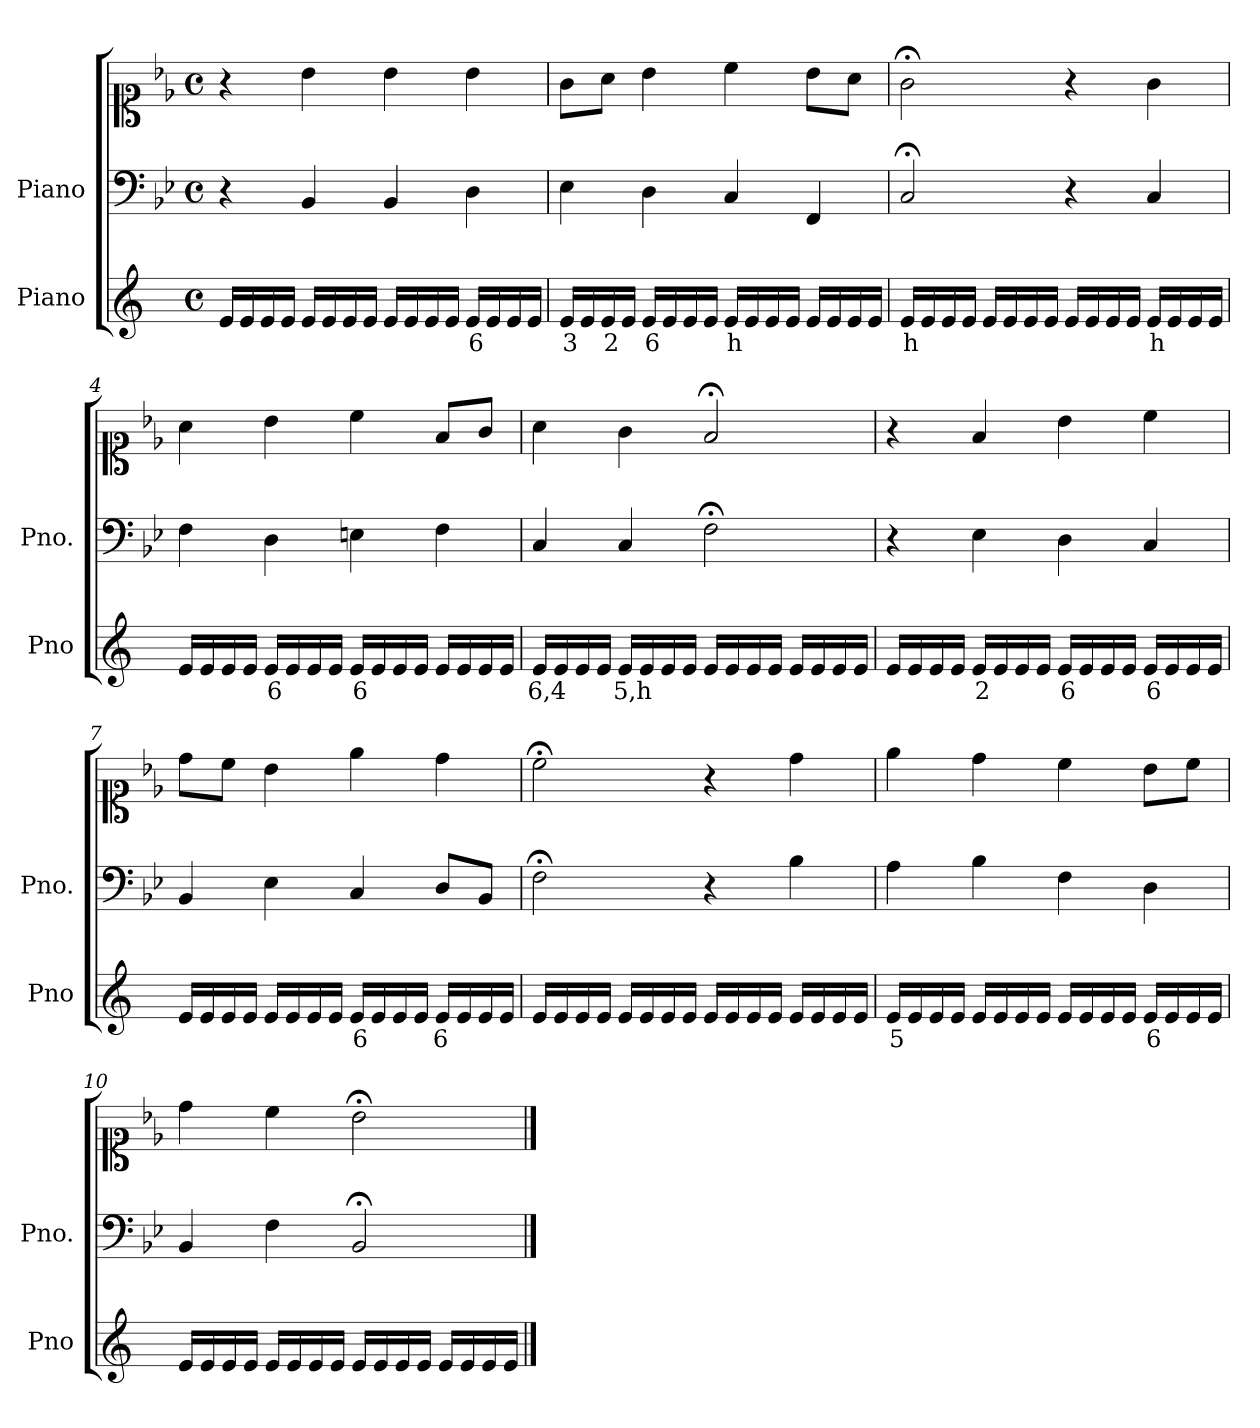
**kern	**text	**kern	**kern
*part2	*part2	*part1	*part1
*staff3	*staff3	*staff2	*staff1
*I"Piano	*	*I"Piano	*
*I'Pno	*	*I'Pno.	*
*clefG2	*	*clefF4	*clefC1
*k[]	*	*k[b-e-]	*k[b-e-]
*M4/4	*	*M4/4	*M4/4
*met(c)	*	*met(c)	*met(c)
=1	=1	=1	=1
16e/LL	.	4r	4r
16e/	.	.	.
16e/	.	.	.
16e/JJ	.	.	.
16e/LL	.	4BB-/	4b-\
16e/	.	.	.
16e/	.	.	.
16e/JJ	.	.	.
16e/LL	.	4BB-/	4b-\
16e/	.	.	.
16e/	.	.	.
16e/JJ	.	.	.
!	!LO:LY:b	!	!
16e/LL	6	4D\	4b-\
16e/	.	.	.
16e/	.	.	.
16e/JJ	.	.	.
=2	=2	=2	=2
!	!LO:LY:b	!	!
16e/LL	3	4E-\	8g\L
16e/	.	.	.
!	!LO:LY:b	!	!
16e/	2	.	8a\J
16e/JJ	.	.	.
!	!LO:LY:b	!	!
16e/LL	6	4D\	4b-\
16e/	.	.	.
16e/	.	.	.
16e/JJ	.	.	.
!	!LO:LY:b	!	!
16e/LL	h	4C/	4cc\
16e/	.	.	.
16e/	.	.	.
16e/JJ	.	.	.
16e/LL	.	4FF/	8b-\L
16e/	.	.	.
16e/	.	.	8a\J
16e/JJ	.	.	.
=3	=3	=3	=3
!	!LO:LY:b	!	!
16e/LL	h	2C;</	2g;<\
16e/	.	.	.
16e/	.	.	.
16e/JJ	.	.	.
16e/LL	.	.	.
16e/	.	.	.
16e/	.	.	.
16e/JJ	.	.	.
16e/LL	.	4r	4r
16e/	.	.	.
16e/	.	.	.
16e/JJ	.	.	.
!	!LO:LY:b	!	!
16e/LL	h	4C/	4g\
16e/	.	.	.
16e/	.	.	.
16e/JJ	.	.	.
=4	=4	=4	=4
16e/LL	.	4F\	4a\
16e/	.	.	.
16e/	.	.	.
16e/JJ	.	.	.
!	!LO:LY:b	!	!
16e/LL	6	4D\	4b-\
16e/	.	.	.
16e/	.	.	.
16e/JJ	.	.	.
!	!LO:LY:b	!	!
16e/LL	6	4En\	4cc\
16e/	.	.	.
16e/	.	.	.
16e/JJ	.	.	.
16e/LL	.	4F\	8f/L
16e/	.	.	.
16e/	.	.	8g/J
16e/JJ	.	.	.
=5	=5	=5	=5
!	!LO:LY:b	!	!
16e/LL	6,4	4C/	4a\
16e/	.	.	.
16e/	.	.	.
16e/JJ	.	.	.
!	!LO:LY:b	!	!
16e/LL	5,h	4C/	4g\
16e/	.	.	.
16e/	.	.	.
16e/JJ	.	.	.
16e/LL	.	2F;<\	2f;</
16e/	.	.	.
16e/	.	.	.
16e/JJ	.	.	.
16e/LL	.	.	.
16e/	.	.	.
16e/	.	.	.
16e/JJ	.	.	.
=6	=6	=6	=6
16e/LL	.	4r	4r
16e/	.	.	.
16e/	.	.	.
16e/JJ	.	.	.
!	!LO:LY:b	!	!
16e/LL	2	4E-\	4f/
16e/	.	.	.
16e/	.	.	.
16e/JJ	.	.	.
!	!LO:LY:b	!	!
16e/LL	6	4D\	4b-\
16e/	.	.	.
16e/	.	.	.
16e/JJ	.	.	.
!	!LO:LY:b	!	!
16e/LL	6	4C/	4cc\
16e/	.	.	.
16e/	.	.	.
16e/JJ	.	.	.
=7	=7	=7	=7
16e/LL	.	4BB-/	8dd\L
16e/	.	.	.
16e/	.	.	8cc\J
16e/JJ	.	.	.
16e/LL	.	4E-\	4b-\
16e/	.	.	.
16e/	.	.	.
16e/JJ	.	.	.
!	!LO:LY:b	!	!
16e/LL	6	4C/	4ee-\
16e/	.	.	.
16e/	.	.	.
16e/JJ	.	.	.
!	!LO:LY:b	!	!
16e/LL	6	8D/L	4dd\
16e/	.	.	.
!	!LO:LY:b	!	!
16e/	_	8BB-/J	.
16e/JJ	.	.	.
=8	=8	=8	=8
16e/LL	.	2F;<\	2cc;<\
16e/	.	.	.
16e/	.	.	.
16e/JJ	.	.	.
16e/LL	.	.	.
16e/	.	.	.
16e/	.	.	.
16e/JJ	.	.	.
16e/LL	.	4r	4r
16e/	.	.	.
16e/	.	.	.
16e/JJ	.	.	.
16e/LL	.	4B-\	4dd\
16e/	.	.	.
16e/	.	.	.
16e/JJ	.	.	.
=9	=9	=9	=9
!	!LO:LY:b	!	!
16e/LL	5	4A\	4ee-\
16e/	.	.	.
16e/	.	.	.
16e/JJ	.	.	.
16e/LL	.	4B-\	4dd\
16e/	.	.	.
16e/	.	.	.
16e/JJ	.	.	.
16e/LL	.	4F\	4cc\
16e/	.	.	.
16e/	.	.	.
16e/JJ	.	.	.
!	!LO:LY:b	!	!
16e/LL	6	4D\	8b-\L
16e/	.	.	.
16e/	.	.	8cc\J
16e/JJ	.	.	.
=10	=10	=10	=10
16e/LL	.	4BB-/	4dd\
16e/	.	.	.
16e/	.	.	.
16e/JJ	.	.	.
16e/LL	.	4F\	4cc\
16e/	.	.	.
16e/	.	.	.
16e/JJ	.	.	.
16e/LL	.	2BB-;</	2b-;<\
16e/	.	.	.
16e/	.	.	.
16e/JJ	.	.	.
16e/LL	.	.	.
16e/	.	.	.
16e/	.	.	.
16e/JJ	.	.	.
==	==	==	==
*-	*-	*-	*-
